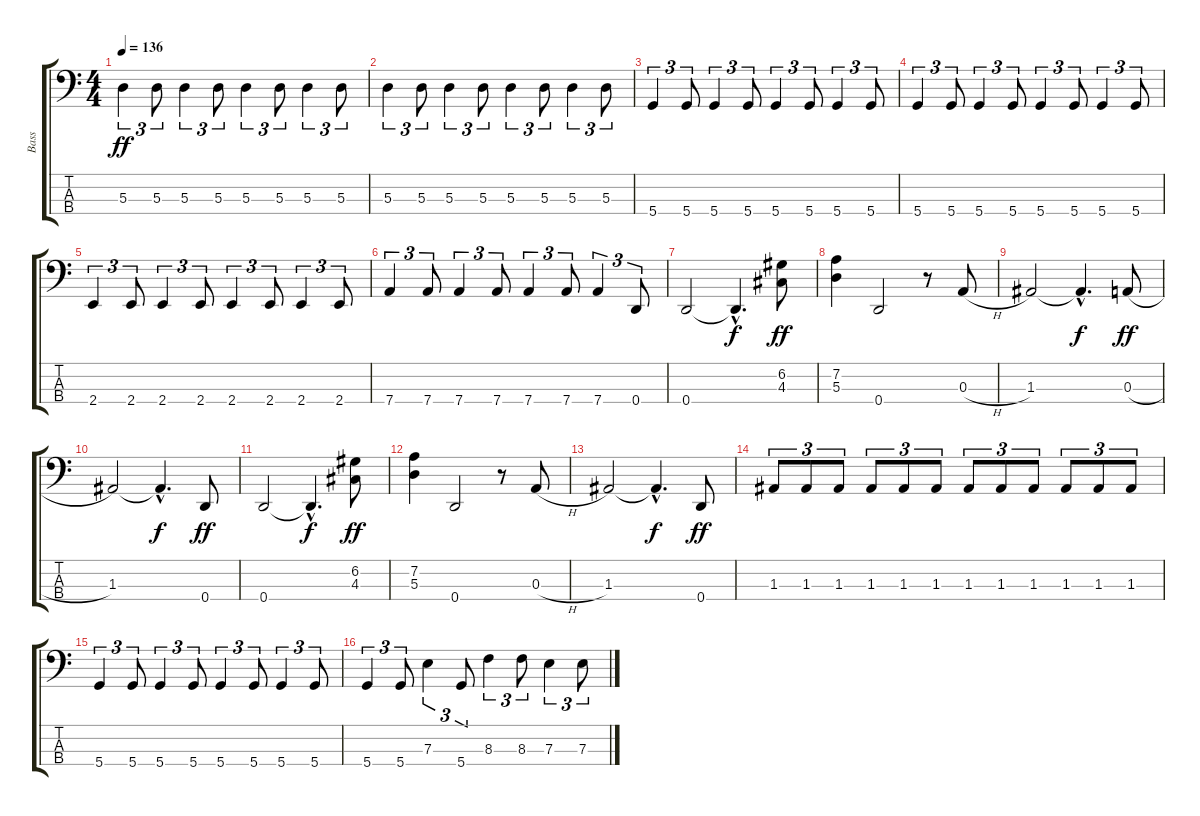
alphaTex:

\track ("Bass" "Bass") {instrument electricbassfinger}
\staff {score tabs}
\tuning (G2 D2 A1 D1) {hide}
\ts (4 4)
\tempo 136
\clef f4
\ks c
5.3.4{tu (3 2) dy ff} 5.3.8{tu (3 2)} 5.3.4{tu (3 2)} 5.3.8{tu (3 2)} 5.3.4{tu (3 2)} 5.3.8{tu (3 2)} 5.3.4{tu (3 2)} 5.3.8{tu (3 2)} |
5.3.4{tu (3 2)} 5.3.8{tu (3 2)} 5.3.4{tu (3 2)} 5.3.8{tu (3 2)} 5.3.4{tu (3 2)} 5.3.8{tu (3 2)} 5.3.4{tu (3 2)} 5.3.8{tu (3 2)} |
5.4.4{tu (3 2)} 5.4.8{tu (3 2)} 5.4.4{tu (3 2)} 5.4.8{tu (3 2)} 5.4.4{tu (3 2)} 5.4.8{tu (3 2)} 5.4.4{tu (3 2)} 5.4.8{tu (3 2)} |
5.4.4{tu (3 2)} 5.4.8{tu (3 2)} 5.4.4{tu (3 2)} 5.4.8{tu (3 2)} 5.4.4{tu (3 2)} 5.4.8{tu (3 2)} 5.4.4{tu (3 2)} 5.4.8{tu (3 2)} |
2.4.4{tu (3 2)} 2.4.8{tu (3 2)} 2.4.4{tu (3 2)} 2.4.8{tu (3 2)} 2.4.4{tu (3 2)} 2.4.8{tu (3 2)} 2.4.4{tu (3 2)} 2.4.8{tu (3 2)} |
7.4.4{tu (3 2)} 7.4.8{tu (3 2)} 7.4.4{tu (3 2)} 7.4.8{tu (3 2)} 7.4.4{tu (3 2)} 7.4.8{tu (3 2)} 7.4.4{tu (3 2)} 0.4.8{tu (3 2)} |
0.4.2 0.4{hac t}.4{d dy f} (6.2 4.3).8{dy ff} |
(7.2 5.3).4 0.4.2 r.8 0.3{h}.8 |
1.3.2 1.3{hac t}.4{d dy f} 0.3{h}.8{dy ff} |
1.3.2 1.3{hac t}.4{d dy f} 0.4.8{dy ff} |
0.4.2 0.4{hac t}.4{d dy f} (6.2 4.3).8{dy ff} |
(7.2 5.3).4 0.4.2 r.8 0.3{h}.8 |
1.3.2 1.3{hac t}.4{d dy f} 0.4.8{dy ff} |
1.3.8{tu (3 2)} 1.3.8{tu (3 2)} 1.3.8{tu (3 2)} 1.3.8{tu (3 2)} 1.3.8{tu (3 2)} 1.3.8{tu (3 2)} 1.3.8{tu (3 2)} 1.3.8{tu (3 2)} 1.3.8{tu (3 2)} 1.3.8{tu (3 2)} 1.3.8{tu (3 2)} 1.3.8{tu (3 2)} |
5.4.4{tu (3 2)} 5.4.8{tu (3 2)} 5.4.4{tu (3 2)} 5.4.8{tu (3 2)} 5.4.4{tu (3 2)} 5.4.8{tu (3 2)} 5.4.4{tu (3 2)} 5.4.8{tu (3 2)} |
5.4.4{tu (3 2)} 5.4.8{tu (3 2)} 7.3.4{tu (3 2)} 5.4.8{tu (3 2)} 8.3.4{tu (3 2)} 8.3.8{tu (3 2)} 7.3.4{tu (3 2)} 7.3.8{tu (3 2)}
